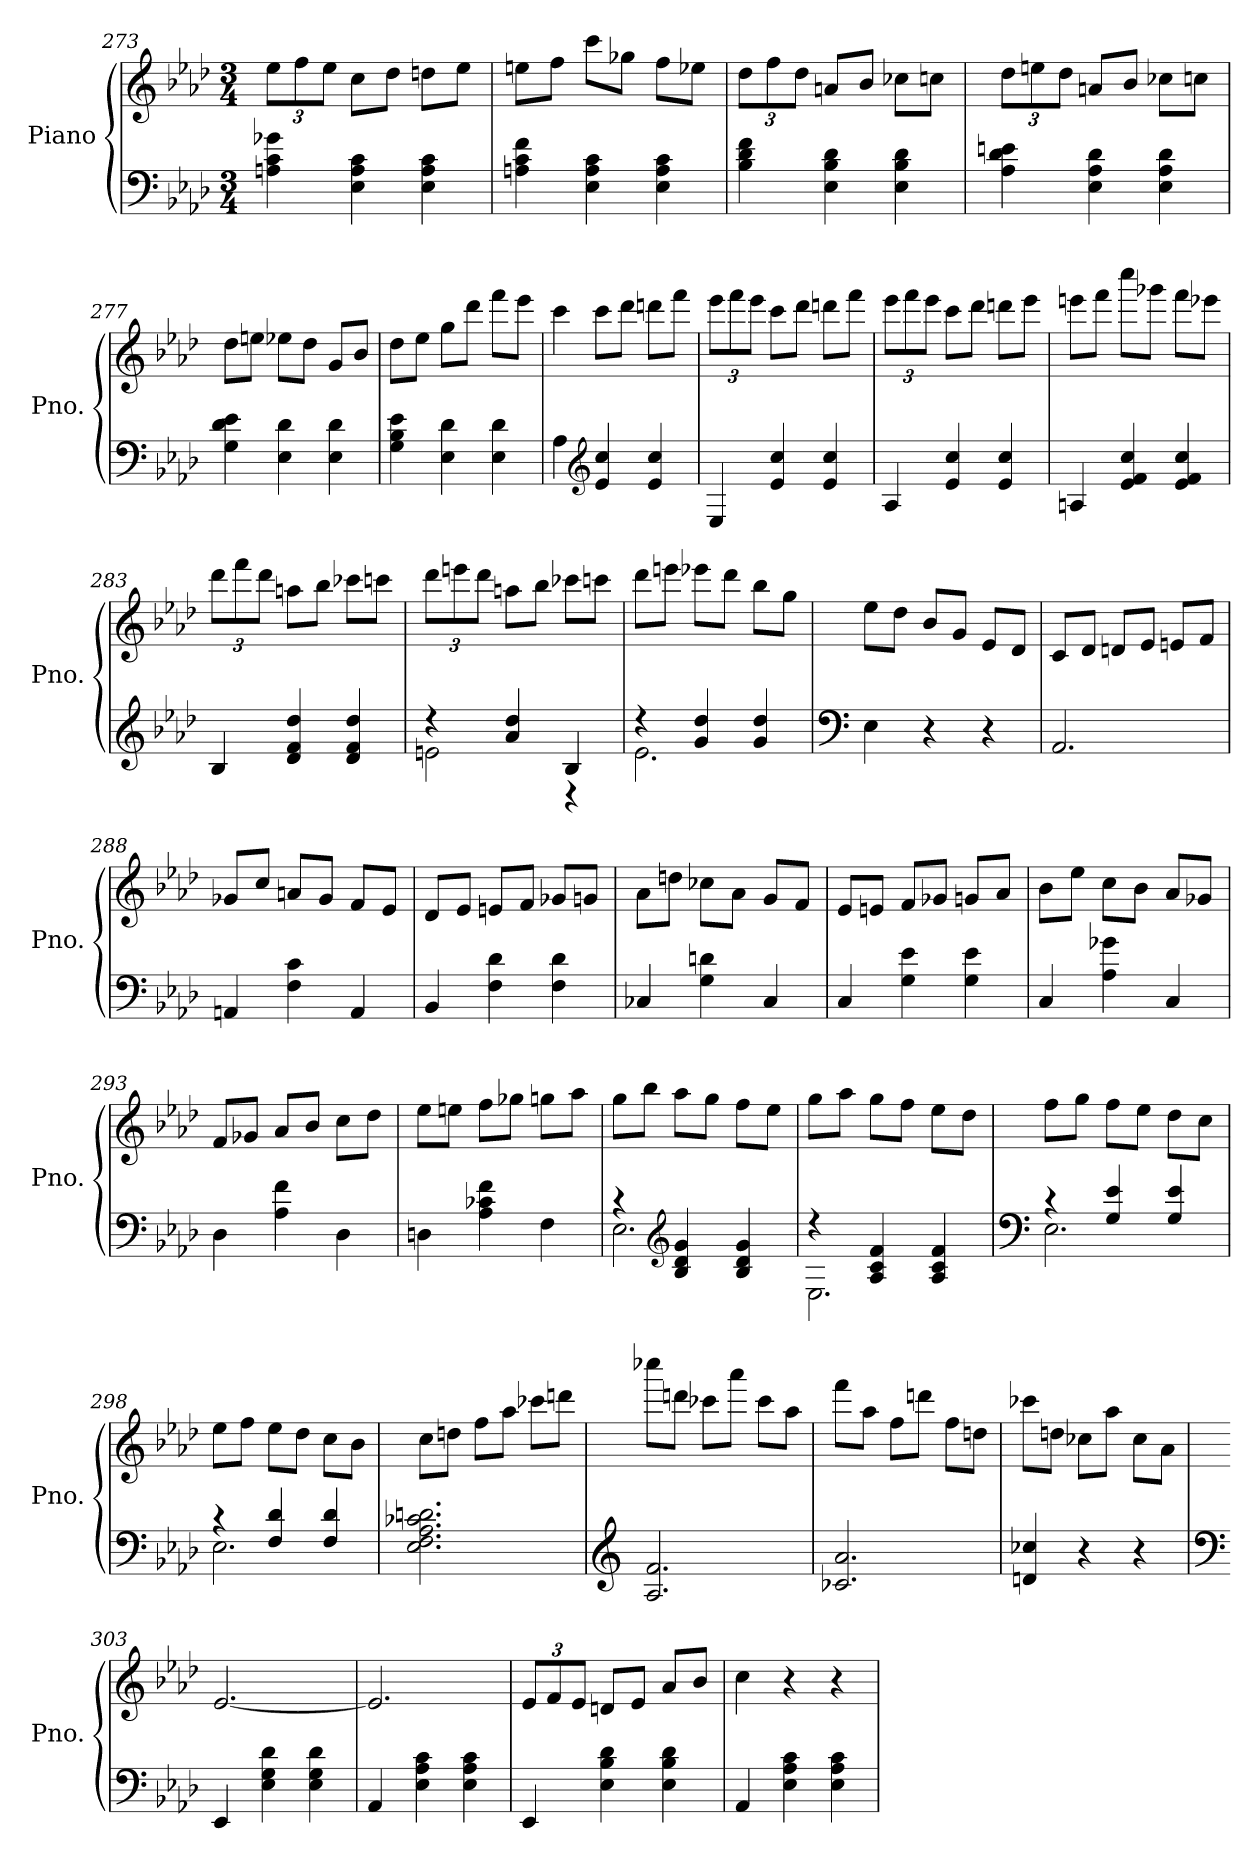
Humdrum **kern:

**kern	**kern
*part1	*part1
*staff2	*staff1
*I"Piano	*
*I'Pno.	*
!!LO:LB:g=z
*clefF4	*clefG2
*k[b-e-a-d-]	*k[b-e-a-d-]
*M3/4	*M3/4
*	*Xbrackettup
=273	=273
4An\ 4c\ 4g-X\	12ee-\L
.	12ff\
.	12ee-\J
4E-\ 4A\ 4c\	8cc\L
.	8dd-\J
4E-\ 4A\ 4c\	8ddn\L
.	8ee-\J
=274	=274
4An\ 4c\ 4f\	8een\L
.	8ff\J
4E-\ 4A\ 4c\	8ccc\L
.	8gg-X\J
4E-\ 4A\ 4c\	8ff\L
.	8ee-X\J
=275	=275
4B-\ 4d-\ 4f\	12dd-\L
.	12ff\
.	12dd-\J
4E-\ 4B-\ 4d-\	8an/L
.	8b-/J
4E-\ 4B-\ 4d-\	8cc-X\L
.	8ccn\J
=276	=276
4A-\ 4d-\ 4en\	12dd-\L
.	12een\
.	12dd-\J
4E-\ 4A-\ 4d-\	8an/L
.	8b-/J
4E-\ 4A-\ 4d-\	8cc-X\L
.	8ccn\J
!!LO:LB:g=z
=277	=277
4G\ 4d-\ 4e-\	8dd-\L
.	8een\J
4E-\ 4d-\	8ee-X\L
.	8dd-\J
4E-\ 4d-\	8g/L
.	8b-/J
=278	=278
4G\ 4B-\ 4e-\	8dd-\L
.	8ee-\J
4E-\ 4d-\	8gg\L
.	8ddd-\J
4E-\ 4d-\	8fff\L
.	8eee-\J
=279	=279
4A-\	4ccc\
*clefG2	*
4e-/ 4cc/	8ccc\L
.	8ddd-\J
4e-/ 4cc/	8dddn\L
.	8fff\J
=280	=280
4E-/	12eee-\L
.	12fff\
.	12eee-\J
4e-/ 4cc/	8ccc\L
.	8ddd-\J
4e-/ 4cc/	8dddn\L
.	8fff\J
!!LO:PB:g=z
=281	=281
4A-/	12eee-\L
.	12fff\
.	12eee-\J
4e-/ 4cc/	8ccc\L
.	8ddd-\J
4e-/ 4cc/	8dddn\L
.	8eee-\J
=282	=282
4An/	8eeen\L
.	8fff\J
4e-/ 4f/ 4cc/	8cccc\L
.	8ggg-X\J
4e-/ 4f/ 4cc/	8fff\L
.	8eee-X\J
=283	=283
4B-/	12ddd-\L
.	12fff\
.	12ddd-\J
4d-/ 4f/ 4dd-/	8aan\L
.	8bb-\J
4d-/ 4f/ 4dd-/	8ccc-X\L
.	8cccn\J
=284	=284
*^	*
4r	2en\	12ddd-\L
.	.	12eeen\
.	.	12ddd-\J
4a-/ 4dd-/	.	8aan\L
.	.	8bb-\J
4B-/	4r	8ccc-X\L
.	.	8cccn\J
!!LO:LB:g=z
=285	=285	=285
4r	2.e-\	8ddd-\L
.	.	8eeen\J
4g/ 4dd-/	.	8eee-X\L
.	.	8ddd-\J
4g/ 4dd-/	.	8bb-\L
.	.	8gg\J
*v	*v	*
=286	=286
*clefF4	*
4E-\	8ee-\L
.	8dd-\J
4r	8b-/L
.	8g/J
4r	8e-/L
.	8d-/J
=287	=287
2.AA-/	8c/L
.	8d-/J
.	8dn/L
.	8e-/J
.	8en/L
.	8f/J
=288	=288
4AAn/	8g-X/L
.	8cc/J
4F\ 4c\	8an/L
.	8g-/J
4AA/	8f/L
.	8e-/J
=289	=289
4BB-/	8d-/L
.	8e-/J
4F\ 4d-\	8en/L
.	8f/J
4F\ 4d-\	8g-X/L
.	8gn/J
!!LO:LB:g=z
=290	=290
4C-X/	8a-\L
.	8ddn\J
4G\ 4dn\	8cc-X\L
.	8a-\J
4C-/	8g/L
.	8f/J
=291	=291
4C/	8e-/L
.	8en/J
4G\ 4e-\	8f/L
.	8g-X/J
4G\ 4e-\	8gn/L
.	8a-/J
=292	=292
4C/	8b-\L
.	8ee-\J
4A-\ 4g-X\	8cc\L
.	8b-\J
4C/	8a-/L
.	8g-X/J
=293	=293
4D-\	8f/L
.	8g-X/J
4A-\ 4f\	8a-/L
.	8b-/J
4D-\	8cc\L
.	8dd-\J
=294	=294
4Dn\	8ee-\L
.	8een\J
4A-\ 4c-X\ 4f\	8ff\L
.	8gg-X\J
4F\	8ggn\L
.	8aa-\J
!!LO:LB:g=z
=295	=295
*^	*
4r	2.E-\	8gg\L
.	.	8bb-\J
*clefG2	*	*
4B-/ 4d-/ 4g/	.	8aa-\L
.	.	8gg\J
4B-/ 4d-/ 4g/	.	8ff\L
.	.	8ee-\J
=296	=296	=296
4r	2.E-\	8gg\L
.	.	8aa-\J
4A-/ 4c/ 4f/	.	8gg\L
.	.	8ff\J
4A-/ 4c/ 4f/	.	8ee-\L
.	.	8dd-\J
=297	=297	=297
*clefF4	*	*
4r	2.E-\	8ff\L
.	.	8gg\J
4G/ 4e-/	.	8ff\L
.	.	8ee-\J
4G/ 4e-/	.	8dd-\L
.	.	8cc\J
=298	=298	=298
4r	2.E-\	8ee-\L
.	.	8ff\J
4F/ 4d-/	.	8ee-\L
.	.	8dd-\J
4F/ 4d-/	.	8cc\L
.	.	8b-\J
*v	*v	*
=299	=299
2.E-\ 2.F\ 2.A-\ 2.c-X\ 2.dn\	8cc\L
.	8ddn\J
.	8ff\L
.	8aa-\J
.	8ccc-X\L
.	8dddn\J
!!LO:LB:g=z
=300	=300
*clefG2	*
2.A-/ 2.f/	8cccc-X\L
.	8dddn\J
.	8ccc-X\L
.	8aaa-\J
.	8ccc-\L
.	8aa-\J
=301	=301
2.c-X/ 2.a-/	8fff\L
.	8aa-\J
.	8ff\L
.	8dddn\J
.	8ff\L
.	8ddn\J
=302	=302
4dn/ 4cc-X/	8ccc-X\L
.	8ddn\J
4r	8cc-X\L
.	8aa-\J
4r	8cc-\L
.	8a-\J
=303	=303
*clefF4	*
*	*MM250
4EE-/	[2.e-/
4E-\ 4G\ 4d-\	.
4E-\ 4G\ 4d-\	.
=304	=304
4AA-/	2.e-/]
4E-\ 4A-\ 4c\	.
4E-\ 4A-\ 4c\	.
!!LO:LB:g=z
=305	=305
4EE-/	12e-/L
.	12f/
.	12e-/J
4E-\ 4B-\ 4d-\	8dn/L
.	8e-/J
4E-\ 4B-\ 4d-\	8a-/L
.	8b-/J
=306	=306
4AA-/	4cc\
4E-\ 4A-\ 4c\	4r
4E-\ 4A-\ 4c\	4r
=	=
*-	*-
